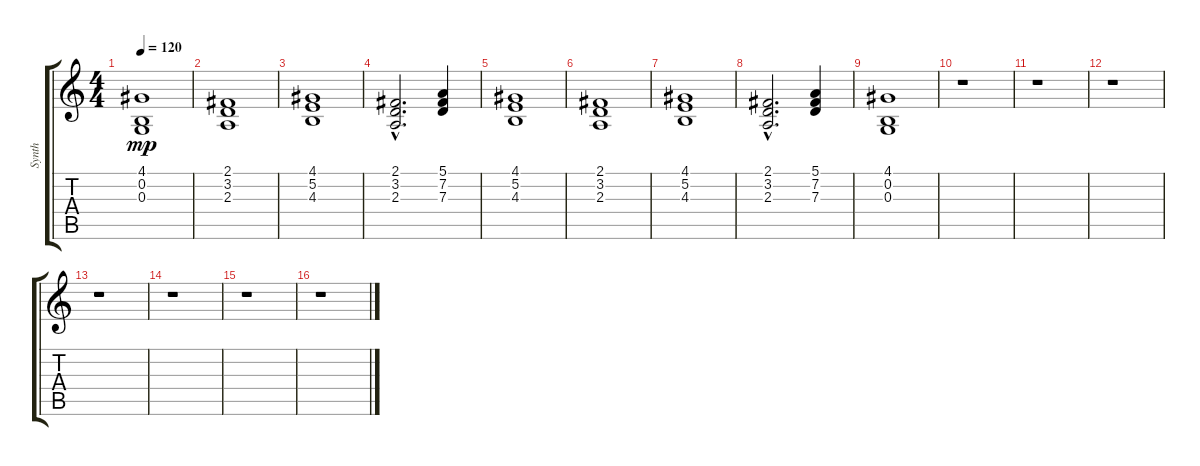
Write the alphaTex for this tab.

\track ("Synth               " "Synth     ") {instrument pad3polysynth}
\staff {score tabs}
\tuning (E4 B3 G3 D3 A2 E2) {hide}
\ts (4 4)
\tempo 120
\clef g2
\ks c
(4.1 0.2 0.3).1{dy mp} |
(2.1 3.2 2.3).1 |
(4.1 5.2 4.3).1 |
(2.1{hac} 3.2{hac} 2.3{hac}).2{d} (5.1 7.2 7.3).4 |
(4.1 5.2 4.3).1 |
(2.1 3.2 2.3).1 |
(4.1 5.2 4.3).1 |
(2.1{hac} 3.2{hac} 2.3{hac}).2{d} (5.1 7.2 7.3).4 |
(4.1 0.2 0.3).1 |
r.1 |
r.1 |
r.1 |
r.1 |
r.1 |
r.1 |
r.1
